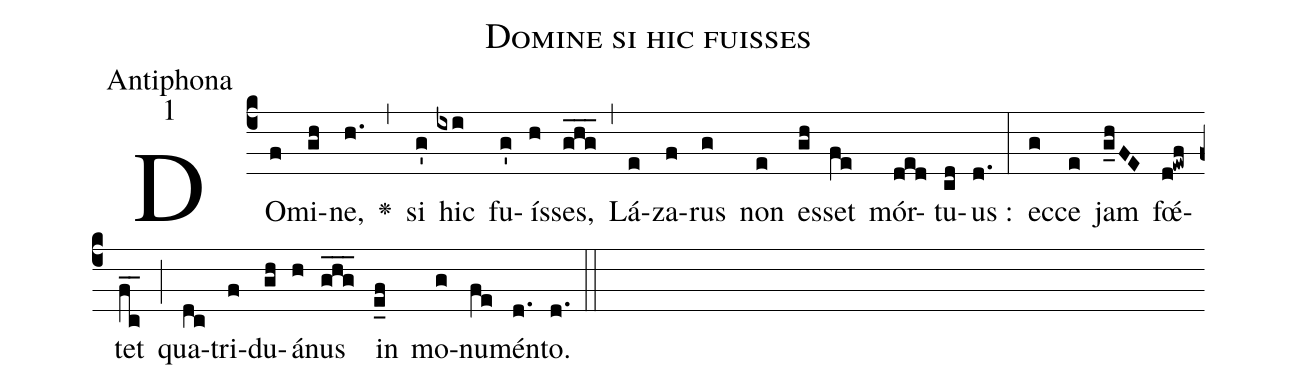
name:Domine si hic fuisses;
office-part:Antiphona;
mode:1;
%%
(c4) DO(f)mi(gh)ne,(h.) <v>\greheightstar</v>(,)
si(g') hic(ixi) fu(g')ís(h)ses,(g_h_g_) (,)
Lá(e)za(f)rus(g) non(e) es(gh)set(fe) mór(ded)tu(cd)us :(d.) (:)
ec(g)ce(e) jam(g_hFE) f<sp>'œ</sp>(d!ewf)tet(fc__) (;)
qua(dc)tri(f)du(gh)á(h)nus(g_h_g_) in(e_f) mo(g)nu(fe)mén(d.)to.(d.) (::)
